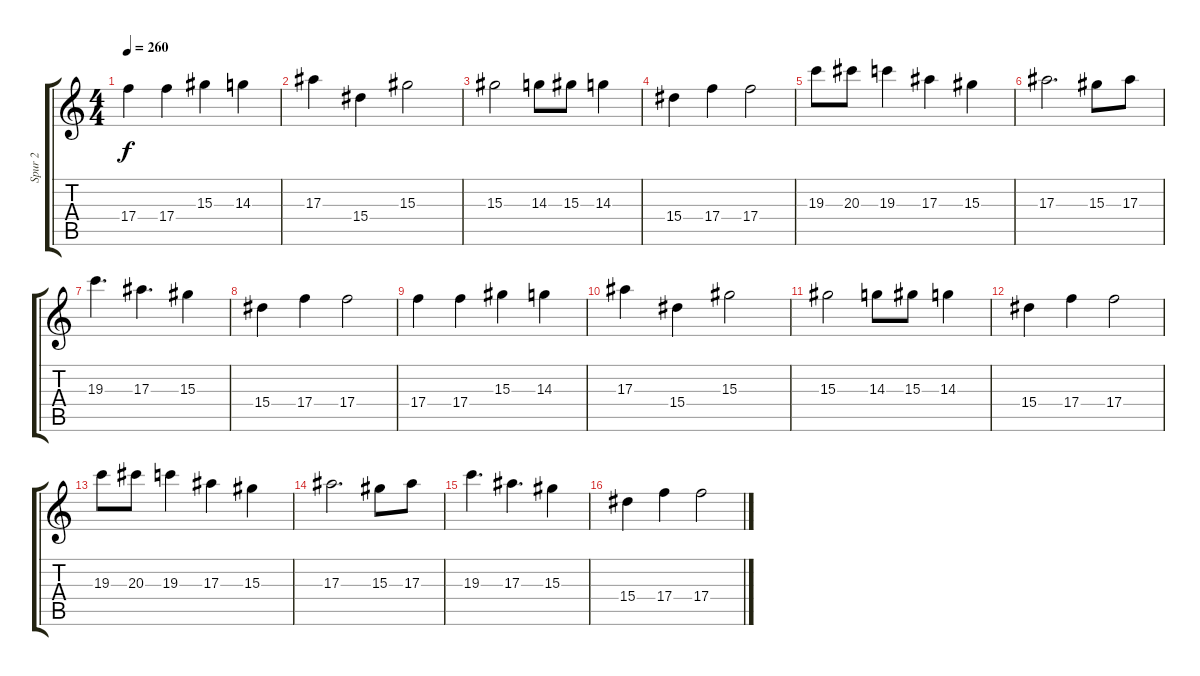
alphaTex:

\track ("Spur 2" "Spur 2") {instrument distortionguitar}
\staff {score tabs}
\tuning (D4 A3 F3 C3 G2 D2) {hide}
\ts (4 4)
\tempo 260
\clef g2
\ks c
17.4.4{dy f} 17.4.4 15.3.4 14.3.4 |
17.3.4 15.4.4 15.3.2 |
15.3.2 14.3.8 15.3.8 14.3.4 |
15.4.4 17.4.4 17.4.2 |
19.3.8 20.3.8 19.3.4 17.3.4 15.3.4 |
17.3.2{d} 15.3.8 17.3.8 |
19.3.4{d} 17.3.4{d} 15.3.4 |
15.4.4 17.4.4 17.4.2 |
17.4.4 17.4.4 15.3.4 14.3.4 |
17.3.4 15.4.4 15.3.2 |
15.3.2 14.3.8 15.3.8 14.3.4 |
15.4.4 17.4.4 17.4.2 |
19.3.8 20.3.8 19.3.4 17.3.4 15.3.4 |
17.3.2{d} 15.3.8 17.3.8 |
19.3.4{d} 17.3.4{d} 15.3.4 |
15.4.4 17.4.4 17.4.2
